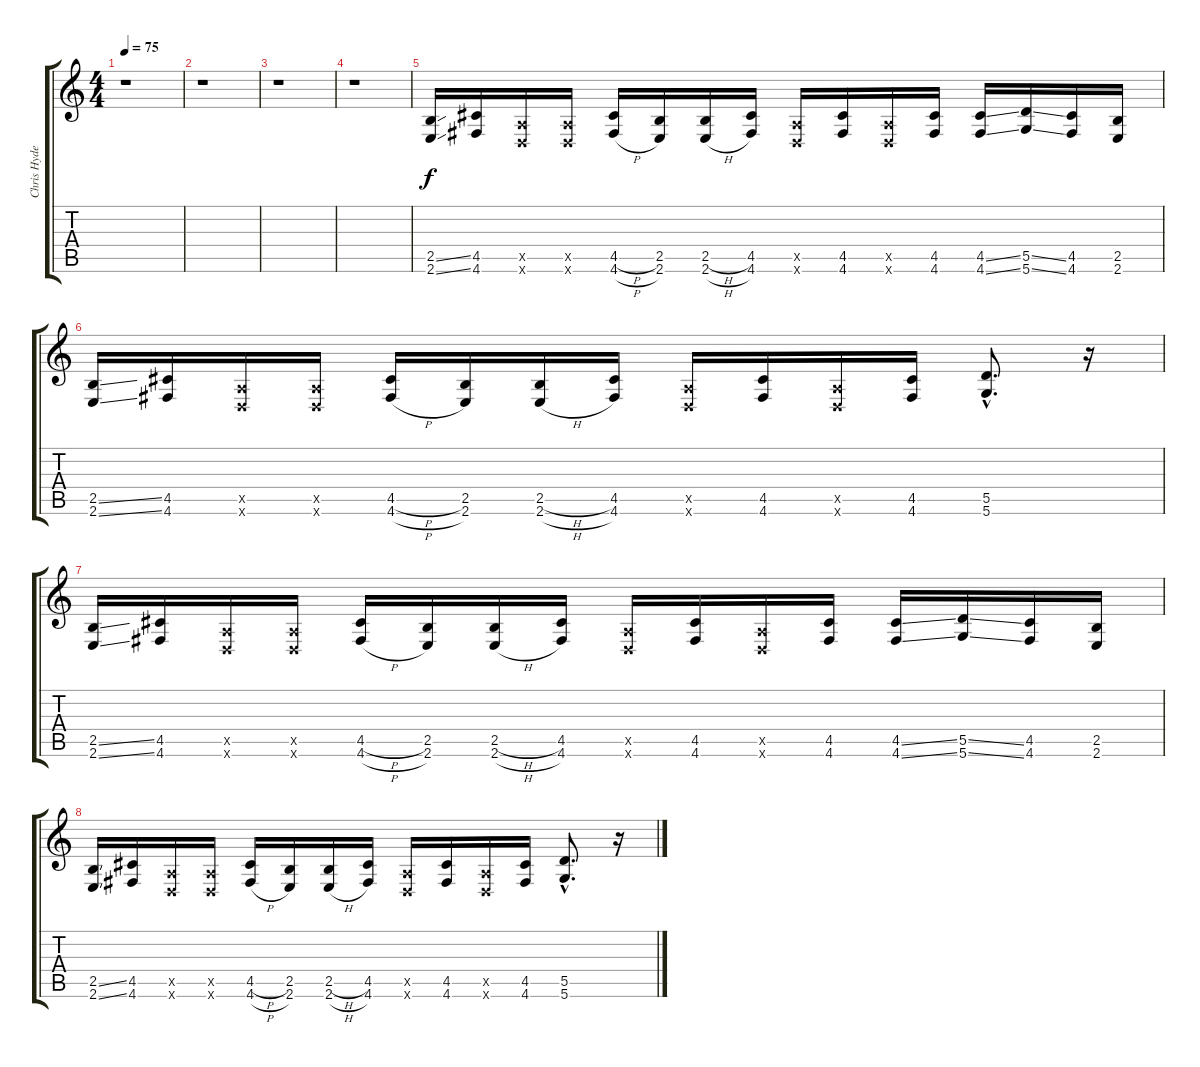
\track ("Chris Hyde (Guitar 2)" "Chris Hyde") {instrument distortionguitar}
\staff {score tabs}
\tuning (E4 B3 G3 D3 A2 D2) {hide}
\ts (4 4)
\tempo 75
\clef g2
\ks c
r.1{dy f instrument distortionguitar} |
r.1 |
r.1 |
r.1 |
(2.5{ss} 2.6{ss}).16 (4.5 4.6).16 (0.5{x} 0.6{x}).16 (0.5{x} 0.6{x}).16 (4.5{h} 4.6{h}).16 (2.5 2.6).16 (2.5{h} 2.6{h}).16 (4.5 4.6).16 (0.5{x} 0.6{x}).16 (4.5 4.6).16 (0.5{x} 0.6{x}).16 (4.5 4.6).16 (4.5{ss} 4.6{ss}).16 (5.5{ss} 5.6{ss}).16 (4.5 4.6).16 (2.5 2.6).16 |
(2.5{ss} 2.6{ss}).16 (4.5 4.6).16 (0.5{x} 0.6{x}).16 (0.5{x} 0.6{x}).16 (4.5{h} 4.6{h}).16 (2.5 2.6).16 (2.5{h} 2.6{h}).16 (4.5 4.6).16 (0.5{x} 0.6{x}).16 (4.5 4.6).16 (0.5{x} 0.6{x}).16 (4.5 4.6).16 (5.5{hac} 5.6{hac}).8{d} r.16 |
(2.5{ss} 2.6{ss}).16 (4.5 4.6).16 (0.5{x} 0.6{x}).16 (0.5{x} 0.6{x}).16 (4.5{h} 4.6{h}).16 (2.5 2.6).16 (2.5{h} 2.6{h}).16 (4.5 4.6).16 (0.5{x} 0.6{x}).16 (4.5 4.6).16 (0.5{x} 0.6{x}).16 (4.5 4.6).16 (4.5{ss} 4.6{ss}).16 (5.5{ss} 5.6{ss}).16 (4.5 4.6).16 (2.5 2.6).16 |
(2.5{ss} 2.6{ss}).16 (4.5 4.6).16 (0.5{x} 0.6{x}).16 (0.5{x} 0.6{x}).16 (4.5{h} 4.6{h}).16 (2.5 2.6).16 (2.5{h} 2.6{h}).16 (4.5 4.6).16 (0.5{x} 0.6{x}).16 (4.5 4.6).16 (0.5{x} 0.6{x}).16 (4.5 4.6).16 (5.5{hac} 5.6{hac}).8{d} r.16
